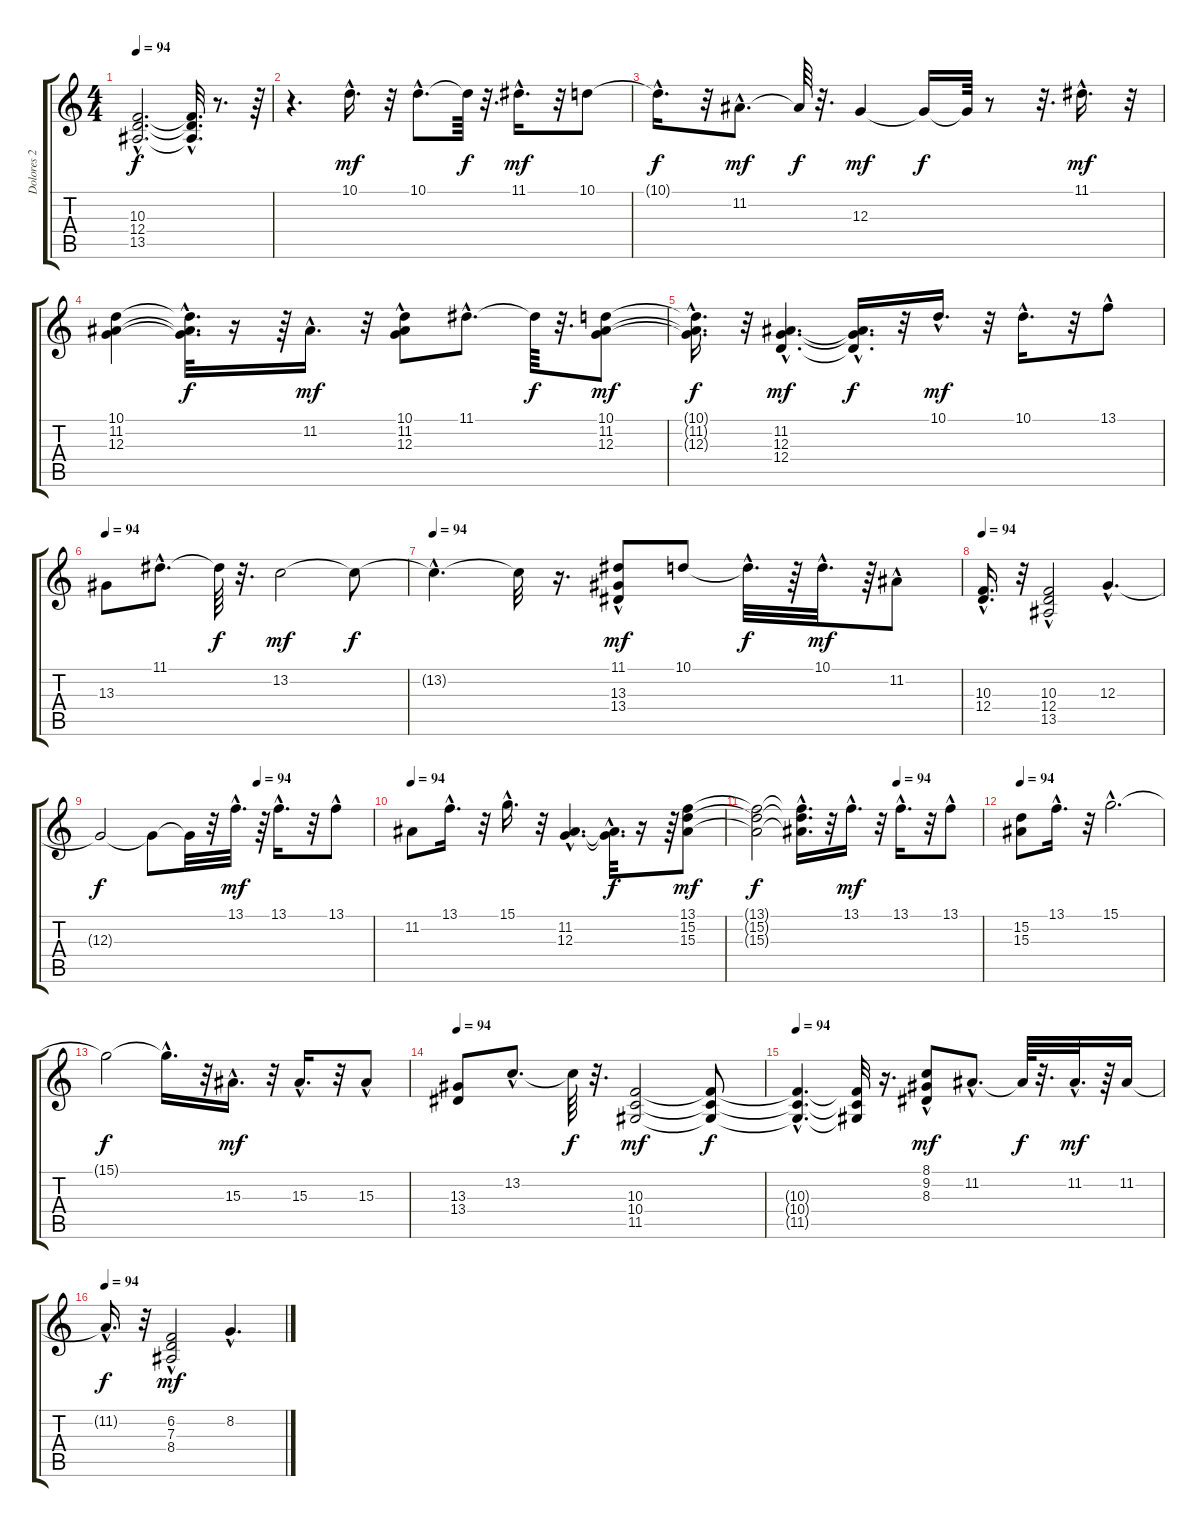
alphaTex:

\track ("Dolores 2" "Dolores 2") {instrument pad3polysynth}
\staff {score tabs}
\tuning (E4 B3 G3 D3 A2 E2) {hide}
\ts (4 4)
\tempo 94
\clef g2
\ks c
(10.3{hac t} 12.4{hac t} 13.5{hac t}).2{d dy f} (10.3{hac t} 12.4{hac t} 13.5{hac t}).32{d} r.8{d} r.64 |
r.4{d} 10.1{hac}.16{d dy mf} r.32 10.1{hac}.8{d} 10.1{t}.64{dy f} r.32{d} 11.1{hac}.16{d dy mf} r.32 10.1.8 |
10.1{hac t}.16{d dy f} r.32 11.2{hac}.8{d dy mf} 11.2{t}.64{dy f} r.32{d} 12.3.4{dy mf} 12.3{t}.16{dy f} 12.3{t}.64 r.8 r.32{d} 11.1{hac}.16{d dy mf} r.32 |
(10.1 11.2 12.3).4 (10.1{hac t} 11.2{hac t} 12.3{hac t}).32{d dy f} r.16 r.64 11.2{hac}.16{d dy mf} r.32 (10.1{hac} 11.2 12.3).8 11.1{hac}.8{d} 11.1{t}.64{dy f} r.32{d} (10.1 11.2 12.3).8{dy mf} |
(10.1{hac t} 11.2{hac t} 12.3{hac t}).16{d dy f} r.32 (11.2{hac} 12.3{hac} 12.4{hac}).4{d dy mf} (11.2{hac t} 12.3{hac t} 12.4{hac t}).16{d dy f} r.32 10.1{hac}.16{d dy mf} r.32 10.1{hac}.16{d} r.32 13.1{hac}.8 |
\tempo 94
13.3.8 11.1{hac}.8{d} 11.1{t}.64{dy f} r.32{d} 13.2.2{dy mf} 13.2{t}.8{dy f} |
\tempo 94
13.2{hac t}.4{d} 13.2{t}.32 r.16{d} (11.1{hac} 13.3{hac} 13.4{hac}).8{dy mf} 10.1.8 10.1{hac t}.32{d dy f} r.64 10.1{hac}.32{d dy mf} r.64 11.2{hac}.8 |
\tempo 94
(10.3{hac} 12.4{hac}).16{d} r.32 (10.3{hac} 12.4 13.5{hac}).2 12.3{hac}.4{d} |
\tempo (94 0.578125)
12.3{t}.2{dy f} 12.3{t}.8 12.3{t}.32 r.32 13.1{hac}.32{d dy mf} r.64 13.1{hac}.16{d} r.32 13.1{hac}.8 |
\tempo 94
11.2.8 13.1{hac}.16{d} r.32 15.1{hac}.16{d} r.32 (11.2{hac} 12.3{hac}).4{d} (11.2{hac t} 12.3{hac t}).32{d dy f} r.16 r.64 (13.1 15.2 15.3).8{dy mf} |
\tempo (94 0.625)
(13.1{t} 15.2{t} 15.3{t}).2{dy f} (13.1{hac t} 15.2{hac t} 15.3{hac t}).16{d} r.32 13.1{hac}.16{d dy mf} r.32 13.1{hac}.16{d} r.32 13.1{hac}.8 |
\tempo 94
(15.2 15.3).8 13.1{hac}.16{d} r.32 15.1{hac}.2{d} |
15.1{t}.2{dy f} 15.1{hac t}.16{d} r.32 15.3{hac}.16{d dy mf} r.32 15.3{hac}.16{d} r.32 15.3{hac}.8 |
\tempo 94
(13.3 13.4).8 13.2{hac}.8{d} 13.2{t}.64{dy f} r.32{d} (10.3 10.4 11.5).2{dy mf} (10.3{t} 10.4{t} 11.5{t}).8{dy f} |
\tempo 94
(10.3{hac t} 10.4{hac t} 11.5{hac t}).4{d} (10.3{t} 10.4{t} 11.5{t}).32 r.16{d} (8.1{hac} 9.2 8.3).8{dy mf} 11.2{hac}.8{d} 11.2{t}.64{dy f} r.32{d} 11.2{hac}.32{d dy mf} r.64 11.2.16 |
\tempo 94
11.2{hac t}.16{d dy f} r.32 (6.2{hac} 7.3 8.4).2{dy mf} 8.2{hac}.4{d}
